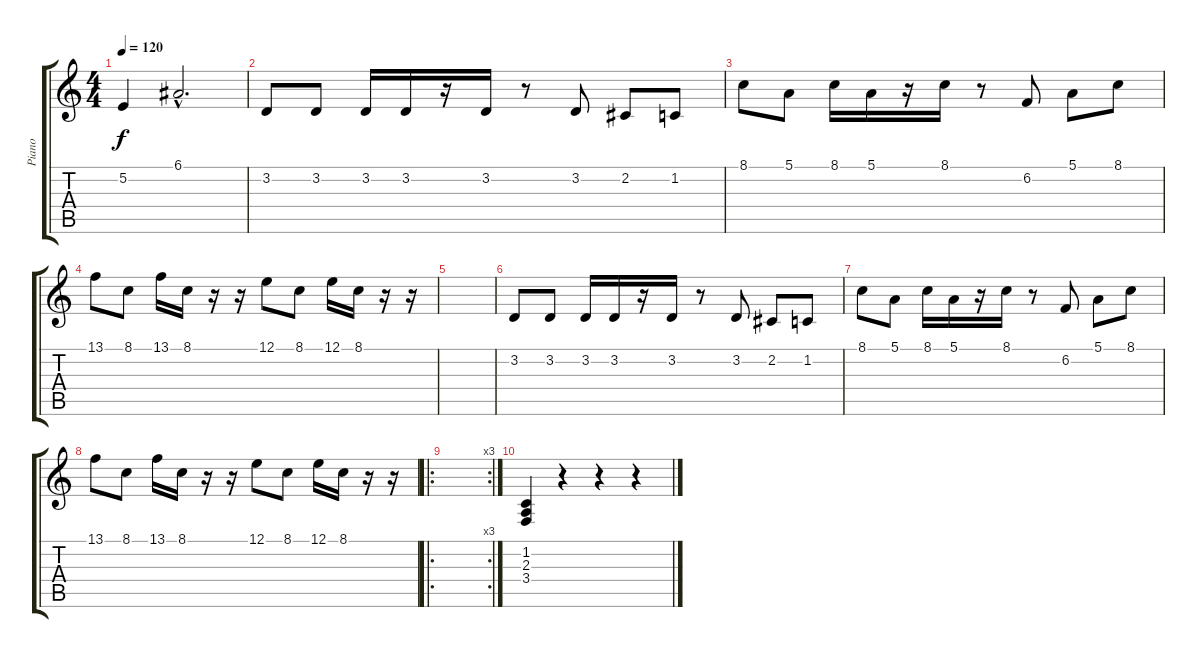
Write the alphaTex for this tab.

\track ("Piano" "Piano") {instrument acousticgrandpiano}
\staff {score tabs}
\tuning (E4 B3 G3 D3 A2 E2) {hide}
\ts (4 4)
\tempo 120
\clef g2
\ks c
5.2.4{dy f} 6.1{hac}.2{d} |
3.2.8 3.2.8 3.2.16 3.2.16 r.16 3.2.16 r.8 3.2.8 2.2.8 1.2.8 |
8.1.8 5.1.8 8.1.16 5.1.16 r.16 8.1.16 r.8 6.2.8 5.1.8 8.1.8 |
13.1.8 8.1.8 13.1.16 8.1.16 r.16 r.16 12.1.8 8.1.8 12.1.16 8.1.16 r.16 r.16 |
|
3.2.8 3.2.8 3.2.16 3.2.16 r.16 3.2.16 r.8 3.2.8 2.2.8 1.2.8 |
8.1.8 5.1.8 8.1.16 5.1.16 r.16 8.1.16 r.8 6.2.8 5.1.8 8.1.8 |
13.1.8 8.1.8 13.1.16 8.1.16 r.16 r.16 12.1.8 8.1.8 12.1.16 8.1.16 r.16 r.16 |
\ro
\rc 3
|
(1.2 2.3 3.4).4 r.4 r.4 r.4
